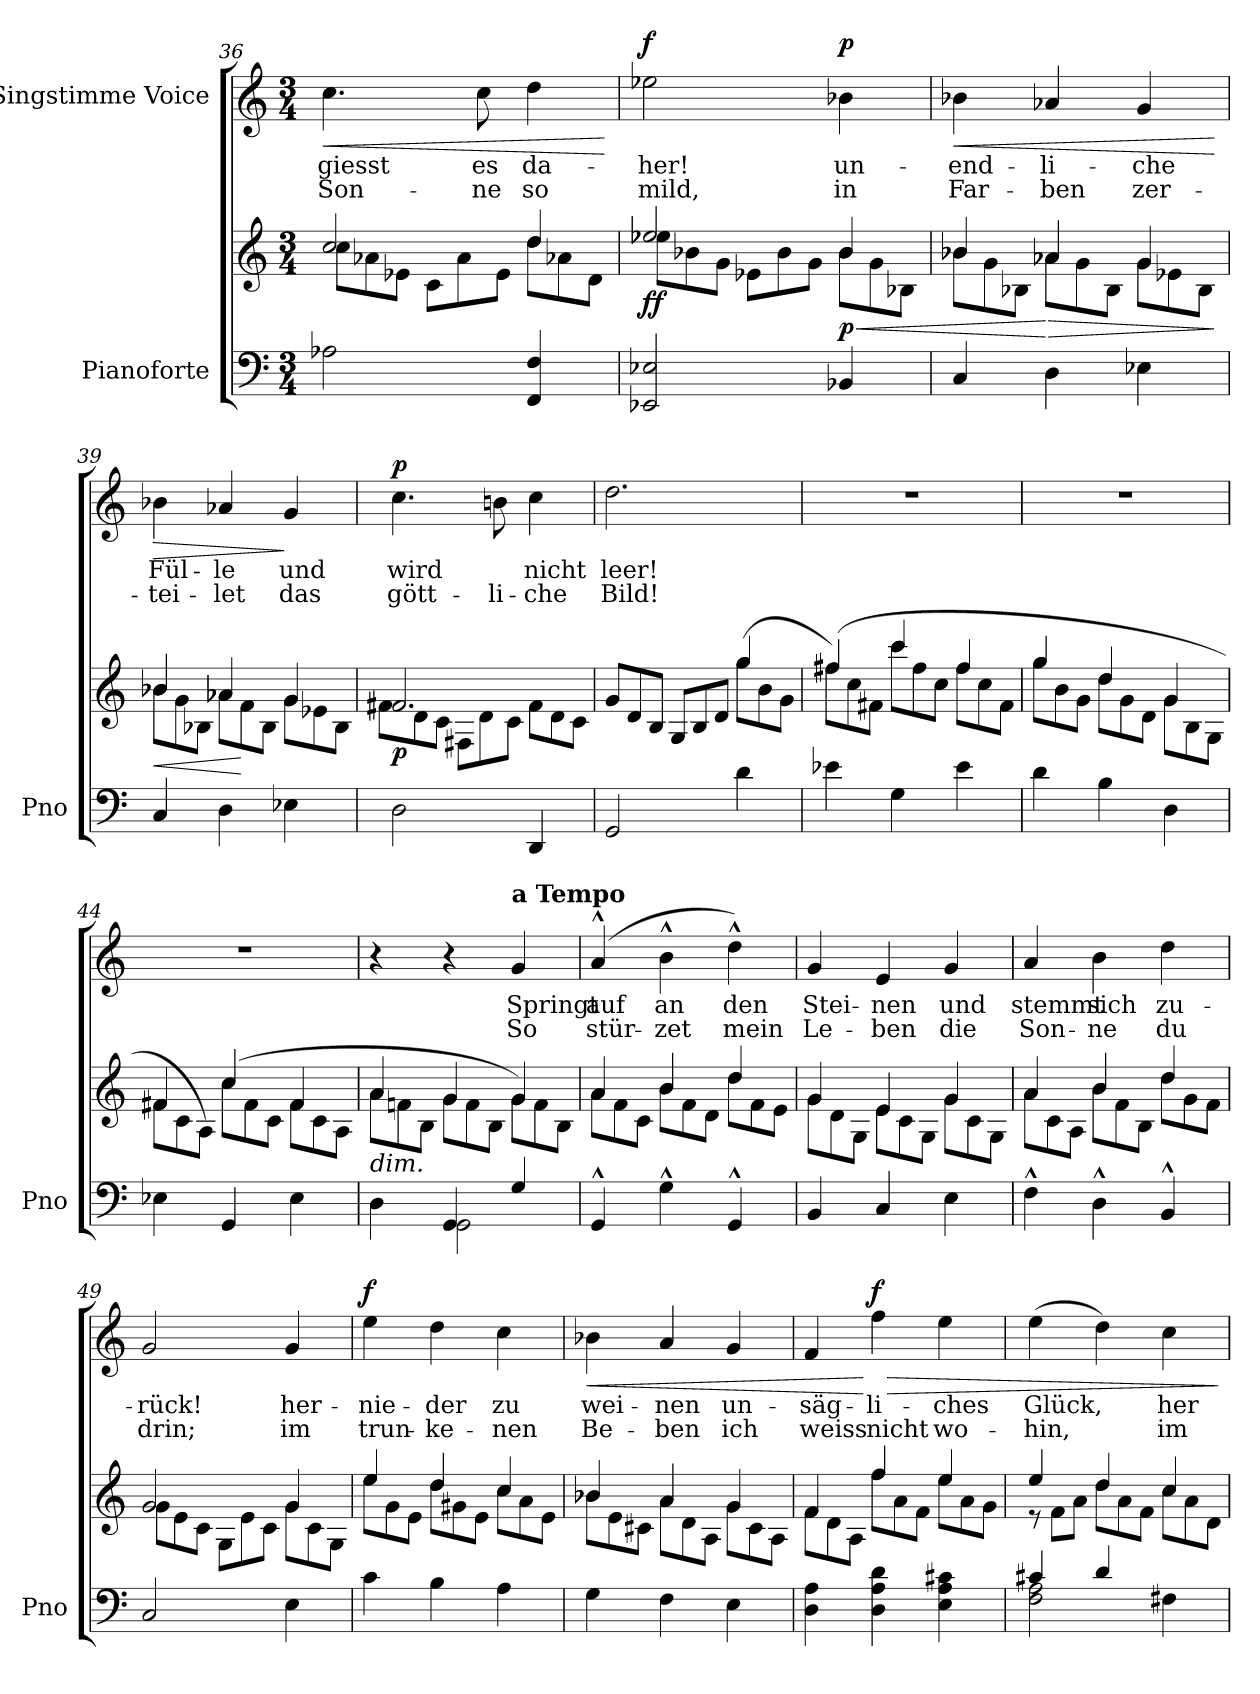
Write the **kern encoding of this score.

**kern	**kern	**dynam	**kern	**text	**text	**dynam
*part2	*part2	*part2	*part1	*part1	*part1	*part1
*staff3	*staff2	*staff2/3	*staff1	*staff1	*staff1	*staff1
*I"Pianoforte	*	*	*I"Singstimme Voice	*	*	*
*I'Pno	*	*	*	*	*	*
*clefF4	*clefG2	*	*clefG2	*	*	*
*k[]	*k[]	*	*k[]	*	*	*
*M3/4	*M3/4	*	*M3/4	*	*	*
=36	=36	=36	=36	=36	=36	=36
*	*^	*	*	*	*	*
*	*	*Xtuplet	*	*	*	*	*
!	!	!	!	!	!LO:LY:b	!LO:LY:b	!LO:HP:b
2A-X\	2cc/	12cc\L	.	4.cc\	giesst	Son-	<
.	.	12a-X\	.	.	.	.	.
.	.	12e-X\J	.	.	.	.	.
.	.	12c\L	.	.	.	.	.
.	.	12a-\	.	.	.	.	.
!	!	!	!	!	!LO:LY:b	!LO:LY:b	!
.	.	.	.	8cc\	es	-ne	.
.	.	12e-\J	.	.	.	.	.
!	!	!	!	!	!LO:LY:b	!LO:LY:b	!
4FF/ 4F/	4dd/	12dd\L	.	4dd\	da-	so	.
.	.	12a-X\	.	.	.	.	.
.	.	12d\J	.	.	.	.	.
*	*v	*v	*	*	*	*	*
.	.	.	.	.	.	[
!!LO:LB:g=z
=37	=37	=37	=37	=37	=37	=37
*	*^	*	*	*	*	*
!	!	!	!LO:DY:b	!	!LO:LY:b	!LO:LY:b	!LO:DY:a
2EE-X/ 2E-X/	2ee-X/	12ee-\L	ff	2ee-X\	-her!	mild,	f
.	.	12b-X\	.	.	.	.	.
.	.	12g\J	.	.	.	.	.
.	.	12e-X\L	.	.	.	.	.
.	.	12b-\	.	.	.	.	.
.	.	12g\J	.	.	.	.	.
!	!	!	!LO:HP:b	!	!LO:LY:b	!LO:LY:b	!
!	!	!	!LO:DY:n=1:b	!	!	!	!LO:DY:a
4BB-X/	4b-/	12b-\L	< p	4b-X\	un-	in	p
.	.	12g\	.	.	.	.	.
.	.	12B-X\J	.	.	.	.	.
=38	=38	=38	=38	=38	=38	=38	=38
!	!	!	!	!	!LO:LY:b	!LO:LY:b	!LO:HP:b
4C/	4b-X/	12b-\L	.	4b-X\	-end-	Far-	<
.	.	12g\	.	.	.	.	.
.	.	12B-X\J	.	.	.	.	.
!	!	!	!LO:HP:n=1:b	!	!LO:LY:b	!LO:LY:b	!
4D\	4a-X/	12a-\L	[ >	4a-X/	-li-	-ben	.
.	.	12g\	.	.	.	.	.
.	.	12B-\J	.	.	.	.	.
!	!	!	!	!	!LO:LY:b	!LO:LY:b	!
4E-X\	4g/	12g\L	.	4g/	-che	zer-	.
.	.	12e-X\	.	.	.	.	.
.	.	12B-\J	.	.	.	.	.
*	*v	*v	*	*	*	*	*
.	.	]	.	.	.	[
=39	=39	=39	=39	=39	=39	=39
!	!	!LO:HP:b	!	!LO:LY:b	!LO:LY:b	!LO:HP:b
*	*^	*	*	*	*	*
4C/	4b-X/	12b-\L	<	4b-X\	Fül-	-tei-	>
.	.	12g\	.	.	.	.	.
.	.	12B-X\J	.	.	.	.	.
!	!	!	!	!	!LO:LY:b	!LO:LY:b	!
4D\	4a-X/	12a-\L	.	4a-X/	-le	-let	.
.	.	12f\	[	.	.	.	.
.	.	12B-\J	.	.	.	.	.
!	!	!	!	!	!LO:LY:b	!LO:LY:b	!
4E-X\	4g/	12g\L	.	4g/	und	das	]
.	.	12e-X\	.	.	.	.	.
.	.	12B-\J	.	.	.	.	.
=40	=40	=40	=40	=40	=40	=40	=40
!	!	!	!LO:DY:b	!	!LO:LY:b	!LO:LY:b	!LO:DY:a
2D\	2.f#X/	12f#\L	p	4.cc\	wird	gött-	p
.	.	12d\	.	.	.	.	.
.	.	12c\J	.	.	.	.	.
.	.	12F#X\L	.	.	.	.	.
.	.	12d\	.	.	.	.	.
!	!	!	!	!	!	!LO:LY:b	!
.	.	.	.	8bn\	.	-li-	.
.	.	12c\J	.	.	.	.	.
!	!	!	!	!	!LO:LY:b	!LO:LY:b	!
4DD/	.	12f#\L	.	4cc\	nicht	-che	.
.	.	12d\	.	.	.	.	.
.	.	12c\J	.	.	.	.	.
=41	=41	=41	=41	=41	=41	=41	=41
!	!	!	!	!	!LO:LY:b	!LO:LY:b	!
2GG/	12g/L	2ryy	.	2.dd\	leer!	Bild!	.
.	12d/	.	.	.	.	.	.
.	12B/J	.	.	.	.	.	.
.	12G/L	.	.	.	.	.	.
.	12B/	.	.	.	.	.	.
.	12d/J	.	.	.	.	.	.
4d\	(>12gg\L	4gg/	.	.	.	.	.
.	12b\	.	.	.	.	.	.
.	12g\J	.	.	.	.	.	.
!!LO:PB:g=z
=42	=42	=42	=42	=42	=42	=42	=42
4e-X\	(>4ff#X/)	12ff#\L	.	2.r	.	.	.
.	.	12cc\	.	.	.	.	.
.	.	12f#X\J	.	.	.	.	.
4G\	4ccc/	12ccc\L	.	.	.	.	.
.	.	12ff#\	.	.	.	.	.
.	.	12cc\J	.	.	.	.	.
4e-\	4ff#/	12ff#\L	.	.	.	.	.
.	.	12cc\	.	.	.	.	.
.	.	12f#\J	.	.	.	.	.
=43	=43	=43	=43	=43	=43	=43	=43
4d\	4gg/	12gg\L	.	2.r	.	.	.
.	.	12b\	.	.	.	.	.
.	.	12g\J	.	.	.	.	.
4B\	4dd/	12dd\L	.	.	.	.	.
.	.	12g\	.	.	.	.	.
.	.	12d\J	.	.	.	.	.
4D\	4g/	12g\L	.	.	.	.	.
.	.	12B\	.	.	.	.	.
.	.	12G\J	.	.	.	.	.
=44	=44	=44	=44	=44	=44	=44	=44
4E-X\	4f#X/	12f#\L	.	2.r	.	.	.
.	.	12c\	.	.	.	.	.
.	.	12A\J)	.	.	.	.	.
4GG/	(>4cc/	12cc\L	.	.	.	.	.
.	.	12f#\	.	.	.	.	.
.	.	12c\J	.	.	.	.	.
4E-\	4f#/	12f#\L	.	.	.	.	.
.	.	12c\	.	.	.	.	.
.	.	12A\J	.	.	.	.	.
=45	=45	=45	=45	=45	=45	=45	=45
*^	*	*	*	*	*	*	*
!	!	!LO:TX:b:i:t=dim.	!	!	!	!	!	!
4D\	4ryy	4a/	12a\L	.	4r	.	.	.
.	.	.	12fn\	.	.	.	.	.
.	.	.	12B\J	.	.	.	.	.
4GG/	2GG\	4g/	12g\L	.	4r	.	.	.
.	.	.	12f\	.	.	.	.	.
.	.	.	12B\J	.	.	.	.	.
!	!	!	!	!	!LO:TX:a:B:t=a Tempo	!	!	!
!	!	!	!	!	!	!LO:LY:b	!LO:LY:b	!
4G/	.	4g/)	12g\L	.	4g/	Springt	So	.
.	.	.	12f\	.	.	.	.	.
.	.	.	12B\J	.	.	.	.	.
*v	*v	*	*	*	*	*	*	*
=46	=46	=46	=46	=46	=46	=46	=46
!	!	!	!	!	!LO:LY:b	!LO:LY:b	!
4GG^^/	4a/	12a\L	.	(>4a^^/	auf	stür-	.
.	.	12f\	.	.	.	.	.
.	.	12c\J	.	.	.	.	.
!	!	!	!	!	!LO:LY:b	!LO:LY:b	!
4G^^\	4b/	12b\L	.	4b^^\	an	-zet	.
.	.	12f\	.	.	.	.	.
.	.	12d\J	.	.	.	.	.
!	!	!	!	!	!LO:LY:b	!LO:LY:b	!
4GG^^/	4dd/	12dd\L	.	4dd^^\)	den	mein	.
.	.	12f\	.	.	.	.	.
.	.	12e\J	.	.	.	.	.
!!LO:LB:g=z
=47	=47	=47	=47	=47	=47	=47	=47
!	!	!	!	!	!LO:LY:b	!LO:LY:b	!
4BB/	4g/	12g\L	.	4g/	Stei-	Le-	.
.	.	12d\	.	.	.	.	.
.	.	12G\J	.	.	.	.	.
!	!	!	!	!	!LO:LY:b	!LO:LY:b	!
4C/	4e/	12e\L	.	4e/	-nen	-ben	.
.	.	12c\	.	.	.	.	.
.	.	12G\J	.	.	.	.	.
!	!	!	!	!	!LO:LY:b	!LO:LY:b	!
4E\	4g/	12g\L	.	4g/	und	die	.
.	.	12c\	.	.	.	.	.
.	.	12G\J	.	.	.	.	.
=48	=48	=48	=48	=48	=48	=48	=48
!	!	!	!	!	!LO:LY:b	!LO:LY:b	!
4F^^\	4a/	12a\L	.	4a/	stemmt	Son-	.
.	.	12c\	.	.	.	.	.
.	.	12A\J	.	.	.	.	.
!	!	!	!	!	!LO:LY:b	!LO:LY:b	!
4D^^\	4b/	12b\L	.	4b\	sich	-ne	.
.	.	12f\	.	.	.	.	.
.	.	12B\J	.	.	.	.	.
!	!	!	!	!	!LO:LY:b	!LO:LY:b	!
4BB^^/	4dd/	12dd\L	.	4dd\	zu-	du	.
.	.	12g\	.	.	.	.	.
.	.	12f\J	.	.	.	.	.
=49	=49	=49	=49	=49	=49	=49	=49
!	!	!	!	!	!LO:LY:b	!LO:LY:b	!
2C/	2g/	12g\L	.	2g/	-rück!	drin;	.
.	.	12e\	.	.	.	.	.
.	.	12c\J	.	.	.	.	.
.	.	12G\L	.	.	.	.	.
.	.	12e\	.	.	.	.	.
.	.	12c\J	.	.	.	.	.
!	!	!	!	!	!LO:LY:b	!LO:LY:b	!
4E\	4g/	12g\L	.	4g/	her-	im	.
.	.	12c\	.	.	.	.	.
.	.	12G\J	.	.	.	.	.
=50	=50	=50	=50	=50	=50	=50	=50
!	!	!	!	!	!LO:LY:b	!LO:LY:b	!LO:DY:a
4c\	4ee/	12ee\L	.	4ee\	-nie-	trun-	f
.	.	12g\	.	.	.	.	.
.	.	12e\J	.	.	.	.	.
!	!	!	!	!	!LO:LY:b	!LO:LY:b	!
4B\	4dd/	12dd\L	.	4dd\	-der	-ke-	.
.	.	12g#X\	.	.	.	.	.
.	.	12e\J	.	.	.	.	.
!	!	!	!	!	!LO:LY:b	!LO:LY:b	!
4A\	4cc/	12cc\L	.	4cc\	zu	-nen	.
.	.	12a\	.	.	.	.	.
.	.	12e\J	.	.	.	.	.
=51	=51	=51	=51	=51	=51	=51	=51
!	!	!	!	!	!LO:LY:b	!LO:LY:b	!LO:HP:b
4G\	4b-X/	12b-\L	.	4b-X\	wei-	Be-	<
.	.	12e\	.	.	.	.	.
.	.	12c#X\J	.	.	.	.	.
!	!	!	!	!	!LO:LY:b	!LO:LY:b	!
4F\	4a/	12a\L	.	4a/	-nen	-ben	.
.	.	12d\	.	.	.	.	.
.	.	12A\J	.	.	.	.	.
!	!	!	!	!	!LO:LY:b	!LO:LY:b	!
4E\	4g/	12g\L	.	4g/	un-	ich	.
.	.	12c#\	.	.	.	.	.
.	.	12A\J	.	.	.	.	.
!!LO:LB:g=z
=52	=52	=52	=52	=52	=52	=52	=52
!	!	!	!	!	!LO:LY:b	!LO:LY:b	!
4D\ 4A\	4f/	12f\L	.	4f/	-säg-	weiss	.
.	.	12d\	.	.	.	.	.
.	.	12A\J	.	.	.	.	.
!	!	!	!	!	!LO:LY:b	!LO:LY:b	!LO:HP:n=1:b
!	!	!	!	!	!	!	!LO:DY:n=1:a
4D\ 4A\ 4d\	4ff/	12ff\L	.	4ff\	-li-	nicht	[ > f
.	.	12a\	.	.	.	.	.
.	.	12f\J	.	.	.	.	.
!	!	!	!	!	!LO:LY:b	!LO:LY:b	!
4E\ 4A\ 4c#X\	4ee/	12ee\L	.	4ee\	-ches	wo-	.
.	.	12a\	.	.	.	.	.
.	.	12g\J	.	.	.	.	.
=53	=53	=53	=53	=53	=53	=53	=53
*^	*	*	*	*	*	*	*
!	!	!	!	!	!	!LO:LY:b	!LO:LY:b	!
4c#X/	2F\ 2A\	4ee/	12r	.	(>4ee\	Glück,	-hin,	.
.	.	.	12f\L	.	.	.	.	.
.	.	.	12a\J	.	.	.	.	.
4d/	.	4dd/	12dd\L	.	4dd\)	.	.	.
.	.	.	12a\	.	.	.	.	.
.	.	.	12f\J	.	.	.	.	.
!	!	!	!	!	!	!LO:LY:b	!LO:LY:b	!
4F#X\	4ryy	4cc/	12cc\L	.	4cc\	her-	im	.
.	.	.	12a\	.	.	.	.	.
.	.	.	12d\J	.	.	.	.	.
*v	*v	*	*	*	*	*	*	*
*	*v	*v	*	*	*	*	*
.	.	.	.	.	.	]
=	=	=	=	=	=	=
*-	*-	*-	*-	*-	*-	*-
